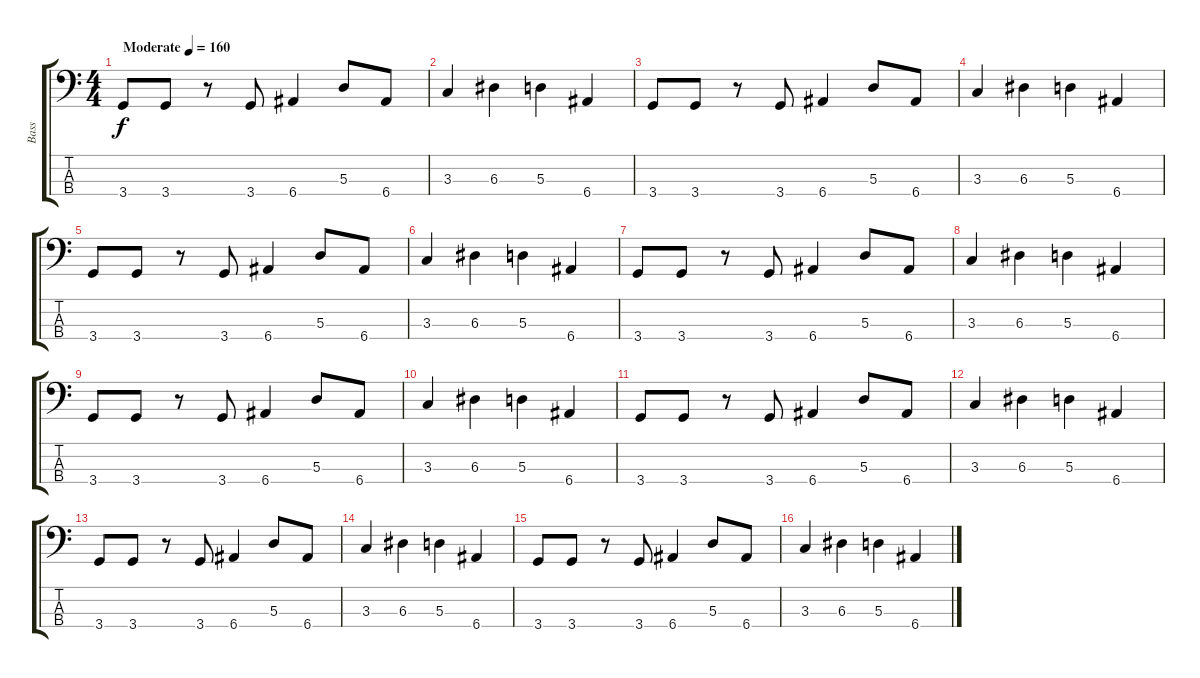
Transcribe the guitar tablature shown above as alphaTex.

\track ("Bass" "Bass") {instrument acousticbass}
\staff {score tabs}
\tuning (G2 D2 A1 E1) {hide}
\ts (4 4)
\tempo (160 "Moderate")
\clef f4
\ks c
3.4.8{dy f instrument acousticbass} 3.4.8 r.8 3.4.8 6.4.4 5.3.8 6.4.8 |
3.3.4 6.3.4 5.3.4 6.4.4 |
3.4.8 3.4.8 r.8 3.4.8 6.4.4 5.3.8 6.4.8 |
3.3.4 6.3.4 5.3.4 6.4.4 |
3.4.8 3.4.8 r.8 3.4.8 6.4.4 5.3.8 6.4.8 |
3.3.4 6.3.4 5.3.4 6.4.4 |
3.4.8 3.4.8 r.8 3.4.8 6.4.4 5.3.8 6.4.8 |
3.3.4 6.3.4 5.3.4 6.4.4 |
3.4.8 3.4.8 r.8 3.4.8 6.4.4 5.3.8 6.4.8 |
3.3.4 6.3.4 5.3.4 6.4.4 |
3.4.8 3.4.8 r.8 3.4.8 6.4.4 5.3.8 6.4.8 |
3.3.4 6.3.4 5.3.4 6.4.4 |
3.4.8 3.4.8 r.8 3.4.8 6.4.4 5.3.8 6.4.8 |
3.3.4 6.3.4 5.3.4 6.4.4 |
3.4.8 3.4.8 r.8 3.4.8 6.4.4 5.3.8 6.4.8 |
3.3.4 6.3.4 5.3.4 6.4.4
